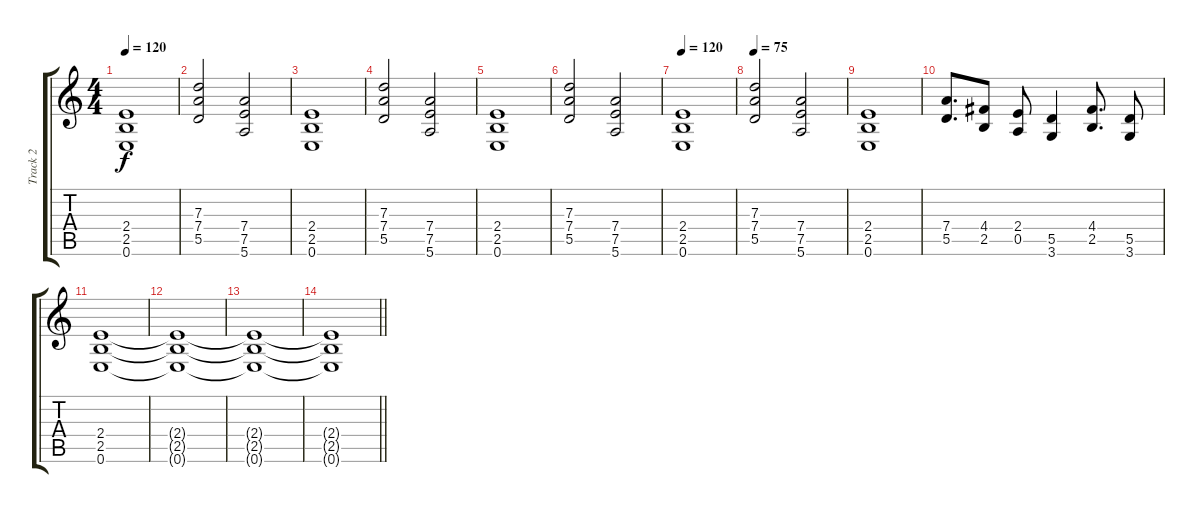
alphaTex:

\track ("Track 2" "Track 2") {instrument distortionguitar}
\staff {score tabs}
\tuning (E4 B3 G3 D3 A2 E2) {hide}
\ts (4 4)
\tempo 120
\clef g2
\ks c
(2.4 2.5 0.6).1{dy f} |
(7.3 7.4 5.5).2 (7.4 7.5 5.6).2 |
(2.4 2.5 0.6).1 |
(7.3 7.4 5.5).2 (7.4 7.5 5.6).2 |
(2.4 2.5 0.6).1 |
(7.3 7.4 5.5).2 (7.4 7.5 5.6).2 |
\tempo 120
(2.4 2.5 0.6).1 |
\tempo 75
(7.3 7.4 5.5).2 (7.4 7.5 5.6).2 |
(2.4 2.5 0.6).1 |
(7.4 5.5).8{d} (4.4 2.5).8 (2.4 0.5).8 (5.5 3.6).4 (4.4 2.5).8{d} (5.5 3.6).8 |
(2.4 2.5 0.6).1{volume 0} |
(2.4{t} 2.5{t} 0.6{t}).1 |
(2.4{t} 2.5{t} 0.6{t}).1 |
\barLineRight lightlight
(2.4{t} 2.5{t} 0.6{t}).1
